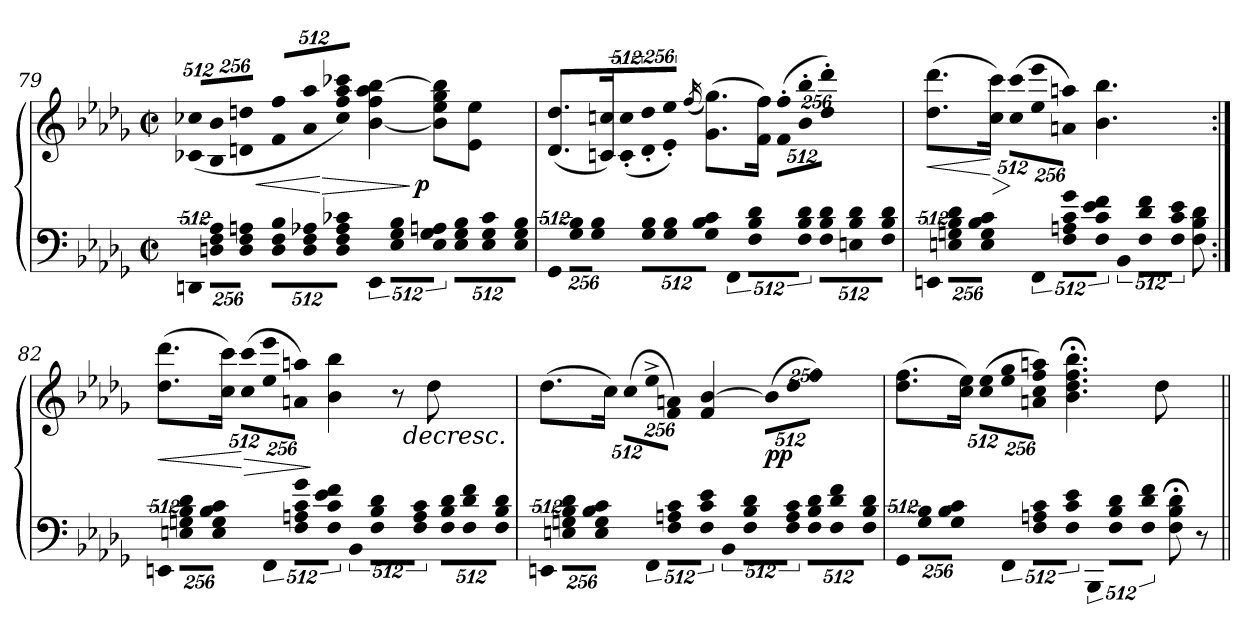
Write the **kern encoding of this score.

**kern	**kern	**dynam
*part1	*part1	*part1
*staff2	*staff1	*staff1/2
!!LO:LB:g=z
*clefF4	*clefG2	*
*k[b-e-a-d-g-]	*k[b-e-a-d-g-]	*
*D-:	*D-:	*
*M2/2	*M2/2	*
*met(c|)	*met(c|)	*
=79	=79	=79
!LO:N:vis=8	!	!
*	*Xbrackettup	*
!	!LO:N:vis=8	!
4096%341DDn/	(>4096%341c-X/ 4096%341cc-X/L	.
!LO:N:vis=8	!LO:N:vis=8	!
2048%171Dn\ 2048%171F\ 2048%171A-\L	2048%171B-/ 2048%171b-/	.
!LO:N:vis=8	!LO:N:vis=8	!
4096%341D\ 4096%341F\ 4096%341An\J	4096%341dn/ 4096%341ddn/J	.
*Xbrackettup	*	*
!LO:N:vis=8	!LO:N:vis=8	!LO:HP:b
4096%341D\ 4096%341F\ 4096%341B-\L	4096%341f/ 4096%341ff/L	<
!LO:N:vis=8	!LO:N:vis=8	!
2048%171D\ 2048%171F\ 2048%171A-X\	2048%171a-/ 2048%171aa-/	.
!LO:N:vis=8	!LO:N:vis=8	!
4096%341D\ 4096%341F\ 4096%341A-\ 4096%341c-X\J	4096%341cc-/ 4096%341ff/ 4096%341aa-/ 4096%341ccc-X/J)	.
*brackettup	*	*
!LO:N:vis=8	!	!LO:HP:n=1:b
4096%341EE-/	[4b-\ 4ff\ 4aa-\ [4bb-\	[ >
!LO:N:vis=8	!	!
2048%171E-\ 2048%171G-\ 2048%171B-\L	.	.
!LO:N:vis=8	!	!
4096%341E-\ 4096%341G-\ 4096%341An\J	.	.
*Xbrackettup	*	*
!LO:N:vis=8	!	!
4096%341E-\ 4096%341G-\ 4096%341B-\L	8b-\] 8ee-\ 8gg-\ 8bb-\]L	.
!LO:N:vis=8	!	!
2048%171E-\ 2048%171G-\ 2048%171c-\	.	.
!	!	!LO:DY:n=1:b
.	8e-\ 8ee-\J	] p
!LO:N:vis=8	!	!
4096%341E-\ 4096%341G-\ 4096%341B-\J	.	.
=80	=80	=80
*brackettup	*	*
!LO:N:vis=8	!	!
4096%341GG-/	(<8.d-/ 8.dd-/L	.
!LO:N:vis=8	!	!
2048%171G-\ 2048%171B-\L	.	.
!LO:N:vis=8	!	!
4096%341G-\ 4096%341B-\J	.	.
.	16cni/ 16ccni/k)	.
*Xbrackettup	*	*
!LO:N:vis=8	!	!
*	*brackettup	*
!	!LO:N:vis=8	!
4096%341G-\ 4096%341B-\L	(<4096%341c/'< 4096%341cc/'<	.
!LO:N:vis=8	!LO:N:vis=8	!
2048%171G-\ 2048%171B-\	2048%171d-/'< 2048%171dd-/'<	.
!LO:N:vis=8	!LO:N:vis=8	!
4096%341G-\ 4096%341B-\ 4096%341c\J	4096%341e-/'< 4096%341ee-/'<J)	.
.	(<16qff/	.
*brackettup	*	*
!LO:N:vis=8	!	!
4096%341FF/	(>8.g-\ 8.gg-\L)	.
!LO:N:vis=8	!	!
2048%171F\ 2048%171B-\ 2048%171d-\L	.	.
!LO:N:vis=8	!	!
4096%341F\ 4096%341B-\ 4096%341d-\J	.	.
.	16f\ 16ff\Jk)	.
*Xbrackettup	*	*
!LO:N:vis=8	!	!
*	*Xbrackettup	*
!	!LO:N:vis=8	!
4096%341F\ 4096%341B-\ 4096%341d-\L	(>4096%341f\'> 4096%341ff\'>L	.
!LO:N:vis=8	!LO:N:vis=8	!
2048%171En\ 2048%171B-\ 2048%171d-\	2048%171b-\'> 2048%171bb-\'>	.
!LO:N:vis=8	!LO:N:vis=8	!
4096%341F\ 4096%341B-\ 4096%341d-\J	4096%341dd-\'> 4096%341ddd-\'>J)	.
!!LO:PB:g=z
=81	=81	=81
*brackettup	*	*
!LO:N:vis=8	!	!LO:HP:b
4096%341EEn/	(>8.dd-\ 8.ddd-\L	<
!LO:N:vis=8	!	!
2048%171En\ 2048%171Gn\ 2048%171B-\ 2048%171d-\L	.	.
!LO:N:vis=8	!	!
4096%341E\ 4096%341G\ 4096%341B-\ 4096%341c\J	.	.
!	!	!LO:HP:n=1:b
.	16cc\ 16ccc\Jk)	[ >
!LO:N:vis=8	!LO:N:vis=8	!
4096%341FF/	(>4096%341cc\ 4096%341ccc\L	]
!LO:N:vis=8	!LO:N:vis=8	!
2048%171F\ 2048%171An\ 2048%171c\ 2048%171g-i\L	2048%171ee-\ 2048%171eee-\	.
!LO:N:vis=8	!LO:N:vis=8	!
4096%341F\ 4096%341c\ 4096%341e-i\ 4096%341f\J	4096%341an\ 4096%341aan\J)	.
!LO:N:vis=8	!	!
4096%341BB-/	4.b-\ 4.bb-\	.
!LO:N:vis=8	!	!
2048%171F\ 2048%171d-\ 2048%171f\L	.	.
!LO:N:vis=8	!	!
4096%341F\ 4096%341c\ 4096%341e-\J	.	.
8F\ 8B-\ 8d-\	.	.
!!LO:PB:g=z
=82:|!	=82:|!	=82:|!
!LO:N:vis=8	!	!LO:HP:b
4096%341EEn/	(>8.dd-\ 8.ddd-\L	<
!LO:N:vis=8	!	!
2048%171En\ 2048%171Gn\ 2048%171B-\ 2048%171d-\L	.	.
!LO:N:vis=8	!	!
4096%341E\ 4096%341G\ 4096%341B-\ 4096%341c\J	.	.
.	16cc\ 16ccc\Jk)	.
!LO:N:vis=8	!LO:N:vis=8	!LO:HP:n=1:b
4096%341FF/	(>4096%341cc\ 4096%341ccc\L	[ >
!LO:N:vis=8	!LO:N:vis=8	!
2048%171F\ 2048%171An\ 2048%171c\ 2048%171g-i\L	2048%171ee-\ 2048%171eee-\	.
!LO:N:vis=8	!LO:N:vis=8	!
4096%341F\ 4096%341c\ 4096%341e-i\ 4096%341f\J	4096%341an\ 4096%341aan\J)	.
!LO:N:vis=8	!	!
4096%341BB-/	4b-\ 4bb-\	]
!LO:N:vis=8	!	!
2048%171F\ 2048%171B-\ 2048%171d-\L	.	.
!LO:N:vis=8	!	!
4096%341F\ 4096%341A\ 4096%341c\J	.	.
*Xbrackettup	*	*
!LO:N:vis=8	!	!
4096%341F\ 4096%341B-\ 4096%341d-\L	8r	.
!LO:N:vis=8	!	!
2048%171F\ 2048%171d-\ 2048%171f\	.	.
!	!LO:TX:b:i:t=decresc.	!
.	8dd-\	.
!LO:N:vis=8	!	!
4096%341F\ 4096%341B-\ 4096%341d-\J	.	.
=83	=83	=83
*brackettup	*	*
!LO:N:vis=8	!	!
4096%341EEn/	(>8.dd-\L	.
!LO:N:vis=8	!	!
2048%171En\ 2048%171Gn\ 2048%171B-\ 2048%171d-\L	.	.
!LO:N:vis=8	!	!
4096%341E\ 4096%341G\ 4096%341B-\ 4096%341c\J	.	.
.	16cc\Jk)	.
!LO:N:vis=8	!LO:N:vis=8	!
4096%341FF/	(>4096%341cc\L	.
!LO:N:vis=8	!LO:N:vis=8	!
2048%171F\ 2048%171An\ 2048%171c\L	2048%171ee-^>\	.
!LO:N:vis=8	!LO:N:vis=8	!
4096%341F\ 4096%341c\ 4096%341e-i\J	4096%341f\ 4096%341an\J)	.
!LO:N:vis=8	!	!
4096%341BB-/	4f/ [4b-/	.
!LO:N:vis=8	!	!
2048%171F\ 2048%171B-\ 2048%171d-\L	.	.
!LO:N:vis=8	!	!
4096%341F\ 4096%341A\ 4096%341c\J	.	.
*Xbrackettup	*	*
!LO:N:vis=8	!LO:N:vis=8	!
4096%341F\ 4096%341B-\ 4096%341d-\L	(>4096%341b-\L]	.
!LO:N:vis=8	!LO:N:vis=8	!LO:DY:b
2048%171F\ 2048%171d-\ 2048%171f\	2048%171dd-\	pp
!LO:N:vis=8	!LO:N:vis=8	!
4096%341F\ 4096%341B-\ 4096%341d-\J	4096%341ff\J)	.
!!LO:LB:g=z
=84	=84	=84
*brackettup	*	*
!LO:N:vis=8	!	!
4096%341GG-/	(>8.dd-\ 8.ff\L	.
!LO:N:vis=8	!	!
2048%171G-\ 2048%171B-\L	.	.
!LO:N:vis=8	!	!
4096%341G-\ 4096%341B-\ 4096%341c\J	.	.
.	16cc\ 16ee-\Jk)	.
!LO:N:vis=8	!LO:N:vis=8	!
4096%341FF/	(>4096%341cc\ 4096%341ee-\L	.
!LO:N:vis=8	!LO:N:vis=8	!
2048%171F\ 2048%171An\ 2048%171c\L	2048%171ee-\ 2048%171gg-\	.
!LO:N:vis=8	!LO:N:vis=8	!
4096%341F\ 4096%341c\ 4096%341e-\J	4096%341an\ 4096%341cc\ 4096%341ff\ 4096%341aan\J)	.
!LO:N:vis=8	!	!
4096%341BBB-/	4.b-\;< 4.dd-\;< 4.ff\;< 4.bb-\;<	.
!LO:N:vis=8	!	!
2048%171F\ 2048%171B-\ 2048%171d-\L	.	.
!LO:N:vis=8	!	!
4096%341F\ 4096%341d-\ 4096%341f\J	.	.
8F\;< 8B-\;< 8d-\;<	.	.
8r	8dd-\	.
=||	=||	=||
*-	*-	*-
